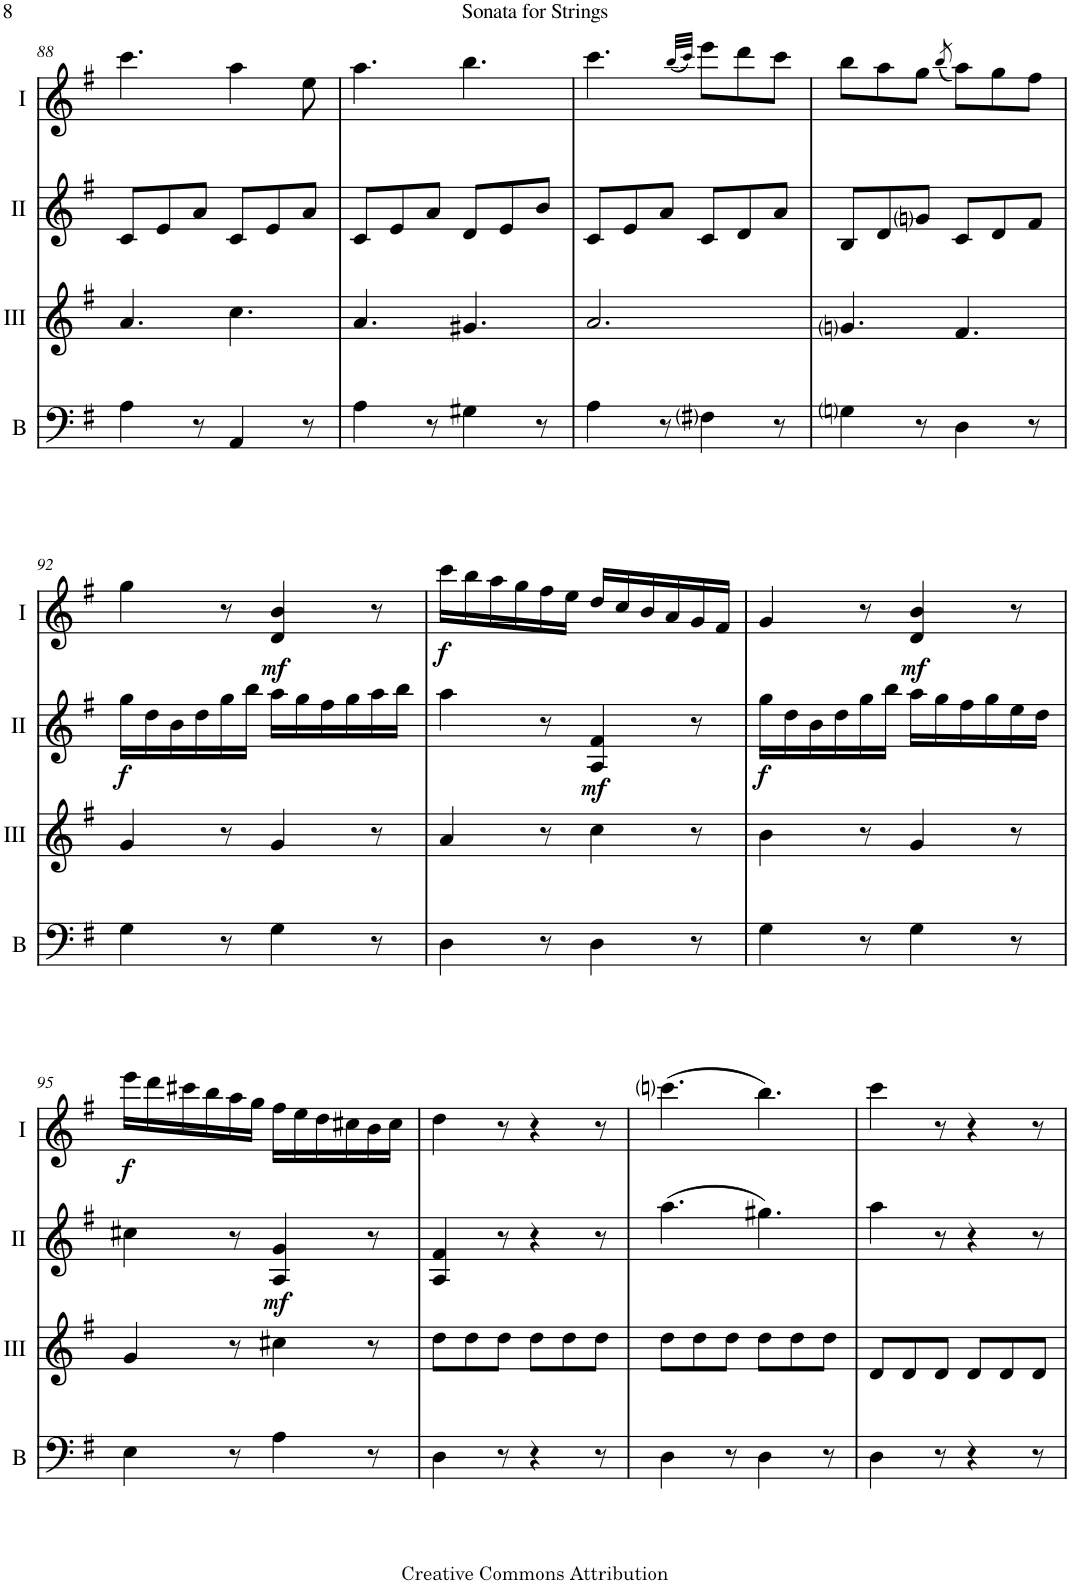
**kern	**kern	**kern	**dynam	**kern	**dynam
*part4	*part3	*part2	*part2	*part1	*part1
*staff4	*staff3	*staff2	*staff2	*staff1	*staff1
*I"Bass	*I"Acc. 3	*I"Acc. 2	*	*I"Acc. 1	*
*I'B	*	*	*	*	*
!!LO:PB:g=z
*clefF4	*clefG2	*clefG2	*	*clefG2	*
*Trd7c12	*Trd7c12	*	*	*	*
*k[f#]	*k[f#]	*k[f#]	*	*k[f#]	*
*M6/8	*M6/8	*M6/8	*	*M6/8	*
=88	=88	=88	=88	=88	=88
4A\	4.a/	8c/L	.	4.ccc\	.
.	.	8e/	.	.	.
8r	.	8a/J	.	.	.
4AA/	4.cc\	8c/L	.	4aa\	.
.	.	8e/	.	.	.
8r	.	8a/J	.	8ee\	.
=89	=89	=89	=89	=89	=89
4A\	4.a/	8c/L	.	4.aa\	.
.	.	8e/	.	.	.
8r	.	8a/J	.	.	.
4G#X\	4.g#X/	8d/L	.	4.bb\	.
.	.	8e/	.	.	.
8r	.	8b/J	.	.	.
=90	=90	=90	=90	=90	=90
4A\	2.a/	8c/L	.	4.ccc\	.
.	.	8e/	.	.	.
8r	.	8a/J	.	.	.
.	.	.	.	(32qbb/LLL	.
.	.	.	.	32qccc/JJJ)	.
4F#i\	.	8c/L	.	8eee\L	.
.	.	8d/	.	8ddd\	.
8r	.	8a/J	.	8ccc\J	.
=91	=91	=91	=91	=91	=91
4Gni\	4.gni/	8B/L	.	8bb\L	.
.	.	8d/	.	8aa\	.
8r	.	8gni/J	.	8gg\J	.
.	.	.	.	(8qbb/	.
4D\	4.f#/	8c/L	.	8aa\L)	.
.	.	8d/	.	8gg\	.
8r	.	8f#/J	.	8ff#\J	.
!!LO:LB:g=z
=92	=92	=92	=92	=92	=92
!	!	!	!LO:DY:b	!	!
4G\	4g/	16gg\LL	f	4gg\	.
.	.	16dd\	.	.	.
.	.	16b\	.	.	.
.	.	16dd\	.	.	.
8r	8r	16gg\	.	8r	.
.	.	16bb\JJ	.	.	.
!	!	!	!	!	!LO:DY:b
4G\	4g/	16aa\LL	.	4d/ 4b/	mf
.	.	16gg\	.	.	.
.	.	16ff#\	.	.	.
.	.	16gg\	.	.	.
8r	8r	16aa\	.	8r	.
.	.	16bb\JJ	.	.	.
=93	=93	=93	=93	=93	=93
!	!	!	!	!	!LO:DY:b
4D\	4a/	4aa\	.	16ccc\LL	f
.	.	.	.	16bb\	.
.	.	.	.	16aa\	.
.	.	.	.	16gg\	.
8r	8r	8r	.	16ff#\	.
.	.	.	.	16ee\JJ	.
!	!	!	!LO:DY:b	!	!
4D\	4cc\	4A/ 4f#/	mf	16dd/LL	.
.	.	.	.	16cc/	.
.	.	.	.	16b/	.
.	.	.	.	16a/	.
8r	8r	8r	.	16g/	.
.	.	.	.	16f#/JJ	.
=94	=94	=94	=94	=94	=94
!	!	!	!LO:DY:b	!	!
4G\	4b\	16gg\LL	f	4g/	.
.	.	16dd\	.	.	.
.	.	16b\	.	.	.
.	.	16dd\	.	.	.
8r	8r	16gg\	.	8r	.
.	.	16bb\JJ	.	.	.
!	!	!	!	!	!LO:DY:b
4G\	4g/	16aa\LL	.	4d/ 4b/	mf
.	.	16gg\	.	.	.
.	.	16ff#\	.	.	.
.	.	16gg\	.	.	.
8r	8r	16ee\	.	8r	.
.	.	16dd\JJ	.	.	.
!!LO:LB:g=z
=95	=95	=95	=95	=95	=95
!	!	!	!	!	!LO:DY:b
4E\	4g/	4cc#X\	.	16eee\LL	f
.	.	.	.	16ddd\	.
.	.	.	.	16ccc#X\	.
.	.	.	.	16bb\	.
8r	8r	8r	.	16aa\	.
.	.	.	.	16gg\JJ	.
!	!	!	!LO:DY:b	!	!
4A\	4cc#X\	4A/ 4g/	mf	16ff#\LL	.
.	.	.	.	16ee\	.
.	.	.	.	16dd\	.
.	.	.	.	16cc#X\	.
8r	8r	8r	.	16b\	.
.	.	.	.	16cc#\JJ	.
=96	=96	=96	=96	=96	=96
4D\	8dd\L	4A/ 4f#/	.	4dd\	.
.	8dd\	.	.	.	.
8r	8dd\J	8r	.	8r	.
4r	8dd\L	4r	.	4r	.
.	8dd\	.	.	.	.
8r	8dd\J	8r	.	8r	.
=97	=97	=97	=97	=97	=97
4D\	8dd\L	(4.aa\	.	(4.cccni\	.
.	8dd\	.	.	.	.
8r	8dd\J	.	.	.	.
4D\	8dd\L	4.gg#X\)	.	4.bb\)	.
.	8dd\	.	.	.	.
8r	8dd\J	.	.	.	.
=98	=98	=98	=98	=98	=98
4D\	8d/L	4aa\	.	4ccc\	.
.	8d/	.	.	.	.
8r	8d/J	8r	.	8r	.
4r	8d/L	4r	.	4r	.
.	8d/	.	.	.	.
8r	8d/J	8r	.	8r	.
=	=	=	=	=	=
*-	*-	*-	*-	*-	*-
